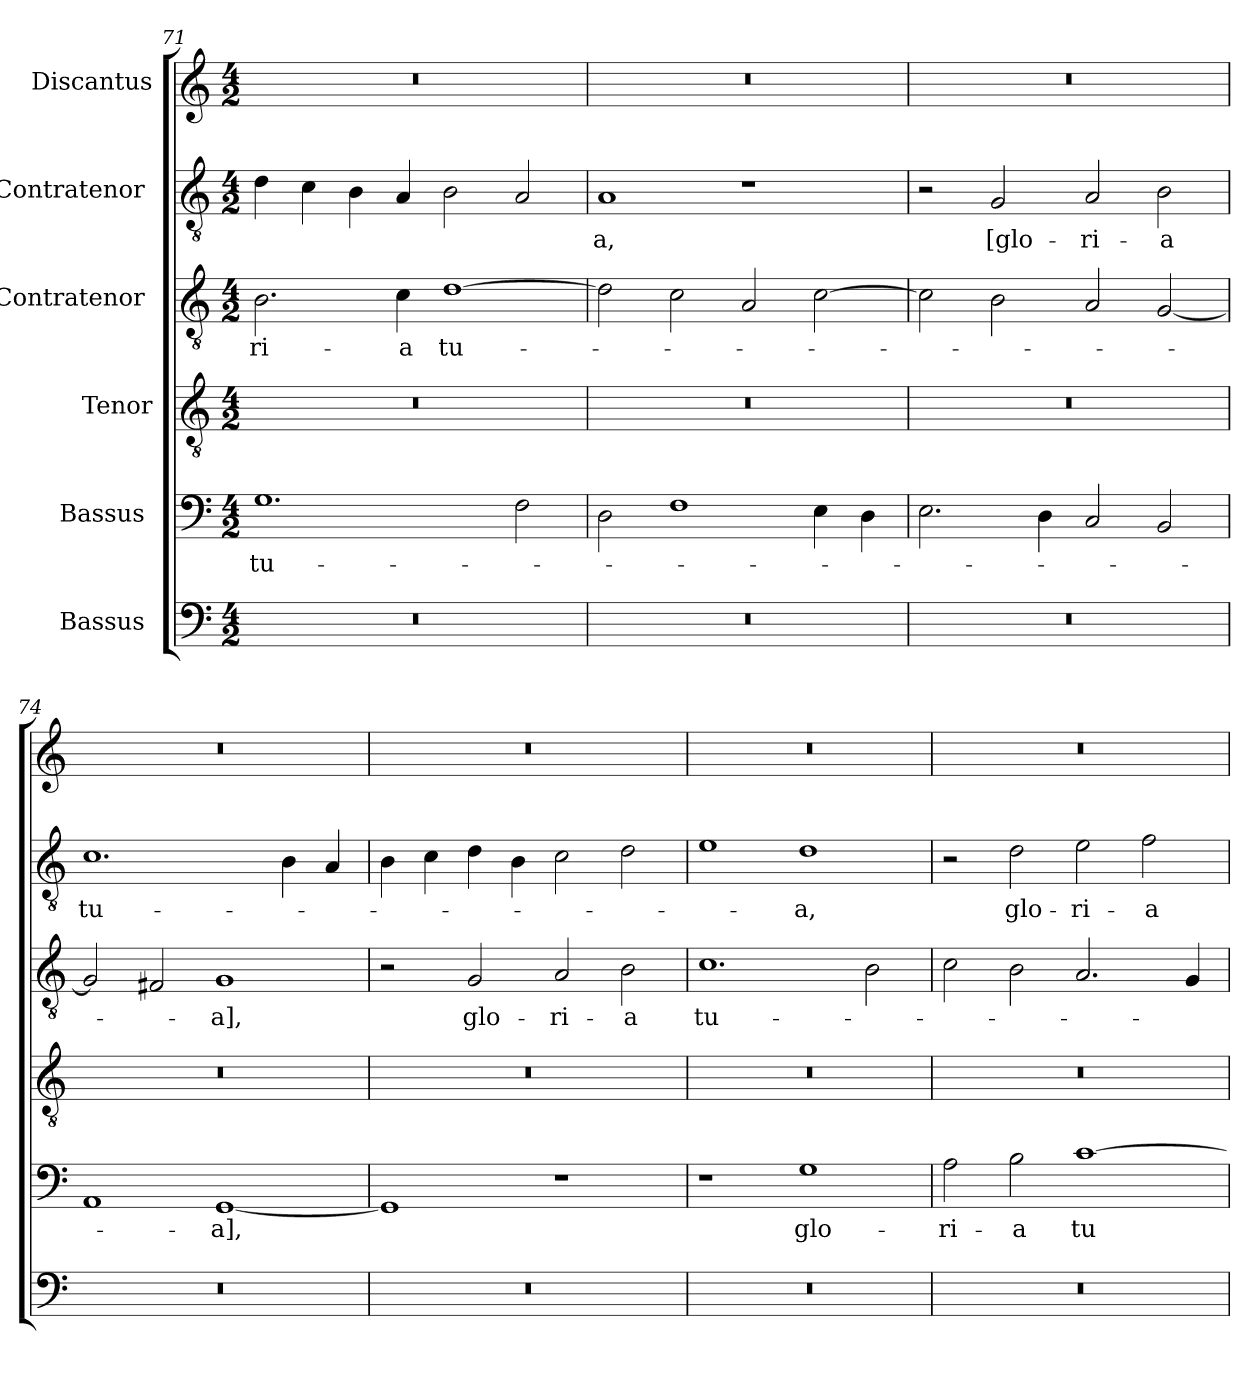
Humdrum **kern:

**kern	**kern	**text	**kern	**kern	**text	**kern	**text	**kern
*part6	*part5	*part5	*part4	*part3	*part3	*part2	*part2	*part1
*staff6	*staff5	*staff5	*staff4	*staff3	*staff3	*staff2	*staff2	*staff1
*I"Bassus [2]	*I"Bassus [1]	*	*I"Tenor	*I"Contratenor [2]	*	*I"Contratenor [1]	*	*I"Discantus
*clefF4	*clefF4	*	*clefGv2	*clefGv2	*	*clefGv2	*	*clefG2
*k[]	*k[]	*	*k[]	*k[]	*	*k[]	*	*k[]
*M4/2	*M4/2	*	*M4/2	*M4/2	*	*M4/2	*	*M4/2
=71	=71	=71	=71	=71	=71	=71	=71	=71
0r	1.G\	tu-	0r	2.B\	-ri-	4d\	.	0r
.	.	.	.	.	.	4c\	.	.
.	.	.	.	.	.	4B\	.	.
.	.	.	.	4c\	-a	4A/	.	.
.	.	.	.	[1d\	tu-	2B\	.	.
.	2F\	.	.	.	.	2A/	.	.
=72	=72	=72	=72	=72	=72	=72	=72	=72
0r	2D\	.	0r	2d\]	.	1A/	-a,	0r
.	1F\	.	.	2c\	.	.	.	.
.	.	.	.	2A/	.	1r	.	.
.	4E\	.	.	[2c\	.	.	.	.
.	4D\	.	.	.	.	.	.	.
=73	=73	=73	=73	=73	=73	=73	=73	=73
0r	2.E\	.	0r	2c\]	.	2r	.	0r
.	.	.	.	2B\	.	2G/	[glo-	.
.	4D\	.	.	.	.	.	.	.
.	2C/	.	.	2A/	.	2A/	-ri-	.
.	2BB/	.	.	[2G/	.	2B\	-a	.
=74	=74	=74	=74	=74	=74	=74	=74	=74
0r	1AA/	.	0r	2G/]	.	1.c\	tu-	0r
.	.	.	.	2F#X/	.	.	.	.
.	[1GG/	-a],	.	1G/	-a],	.	.	.
.	.	.	.	.	.	4B\	.	.
.	.	.	.	.	.	4A/	.	.
=75	=75	=75	=75	=75	=75	=75	=75	=75
0r	1GG/]	.	0r	2r	.	4B\	.	0r
.	.	.	.	.	.	4c\	.	.
.	.	.	.	2G/	glo-	4d\	.	.
.	.	.	.	.	.	4B\	.	.
.	1r	.	.	2A/	-ri-	2c\	.	.
.	.	.	.	2B\	-a	2d\	.	.
=76	=76	=76	=76	=76	=76	=76	=76	=76
0r	1r	.	0r	1.c\	tu-	1e\	.	0r
.	1G\	glo-	.	.	.	1d\	-a,	.
.	.	.	.	2B\	.	.	.	.
=77	=77	=77	=77	=77	=77	=77	=77	=77
0r	2A\	-ri-	0r	2c\	.	2r	.	0r
.	2B\	-a	.	2B\	.	2d\	glo-	.
.	[1c\	tu-	.	2.A/	.	2e\	-ri-	.
.	.	.	.	.	.	2f\	-a	.
.	.	.	.	4G/	.	.	.	.
=	=	=	=	=	=	=	=	=
*-	*-	*-	*-	*-	*-	*-	*-	*-
